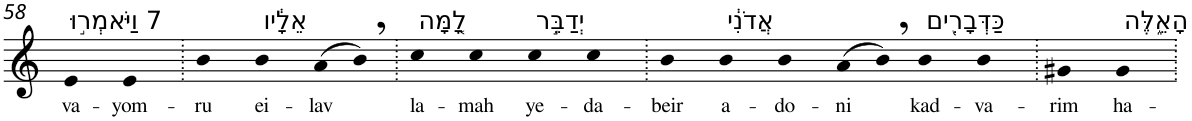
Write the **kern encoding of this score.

**kern	**text
*part1	*part1
*staff1	*staff1
*I"Piano	*
*I'Pno	*
!!LO:PB:g=z
*clefG2	*
*k[]	*
=58	=58
!LO:TX:a:t=7 וַיֹּאמְר֣וּ	!
!	!LO:LY:b
4e	va-
!	!LO:LY:b
4e	-yom-
=59.	=59.
!	!LO:LY:b
4b	-ru
!LO:TX:a:t=אֵלָ֔יו	!
!	!LO:LY:b
4b	ei-
!	!LO:LY:b
(>8a	-lav
8b,)	.
=60.	=60.
!LO:TX:a:t=לָ֚מָּה	!
!	!LO:LY:b
4cc	la-
!	!LO:LY:b
4cc	-mah
!LO:TX:a:t=יְדַבֵּ֣ר	!
!	!LO:LY:b
4cc	ye-
!	!LO:LY:b
4cc	-da-
=61.	=61.
!	!LO:LY:b
4b	-beir
!LO:TX:a:t=אֲדֹנִ֔י	!
!	!LO:LY:b
4b	a-
!	!LO:LY:b
4b	-do-
!	!LO:LY:b
(>8a	-ni
8b,)	.
!LO:TX:a:t=כַּדְּבָרִ֖ים	!
!	!LO:LY:b
4b	kad-
!	!LO:LY:b
4b	-va-
=62.	=62.
!	!LO:LY:b
4g#X	-rim
!LO:TX:a:t=הָאֵ֑לֶּה	!
!	!LO:LY:b
4g#	ha-
=.	=.
*-	*-
